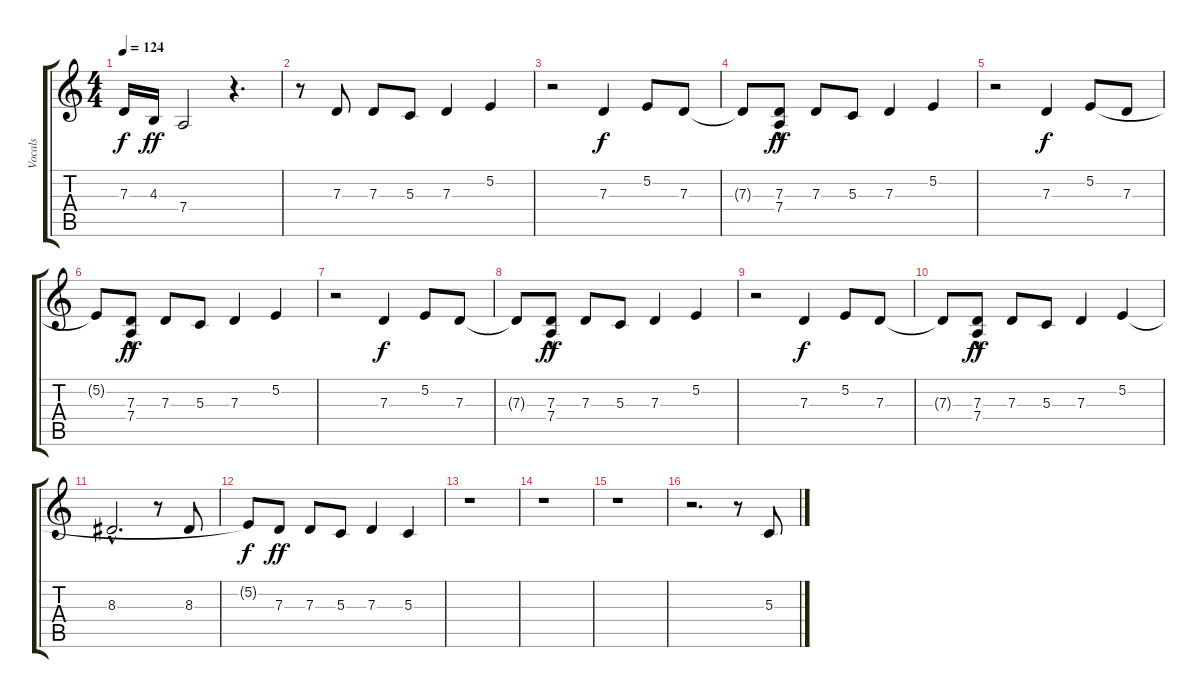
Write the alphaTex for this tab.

\track ("Vocals" "Vocals") {instrument oboe}
\staff {score tabs}
\tuning (E4 B3 G3 D3 A2 E2) {hide}
\ts (4 4)
\tempo 124
\clef g2
\ks c
7.3{t}.16{dy f} 4.3.16{dy ff} 7.4.2 r.4{d} |
r.8 7.3.8 7.3.8 5.3.8 7.3.4 5.2.4 |
r.2 7.3.4{dy f} 5.2.8 7.3.8 |
7.3{t}.8 (7.3 7.4{hac}).8{dy ff} 7.3.8 5.3.8 7.3.4 5.2.4 |
r.2 7.3.4{dy f} 5.2.8 7.3.8 |
5.2{t}.8 (7.3 7.4{hac}).8{dy ff} 7.3.8 5.3.8 7.3.4 5.2.4 |
r.2 7.3.4{dy f} 5.2.8 7.3.8 |
7.3{t}.8 (7.3 7.4{hac}).8{dy ff} 7.3.8 5.3.8 7.3.4 5.2.4 |
r.2 7.3.4{dy f} 5.2.8 7.3.8 |
7.3{t}.8 (7.3 7.4{hac}).8{dy ff} 7.3.8 5.3.8 7.3.4 5.2.4 |
8.3{hac}.2{d} r.8 8.3.8 |
5.2{t}.8{dy f} 7.3.8{dy ff} 7.3.8 5.3.8 7.3.4 5.3.4 |
r.1 |
r.1 |
r.1 |
r.2{d} r.8 5.3.8
